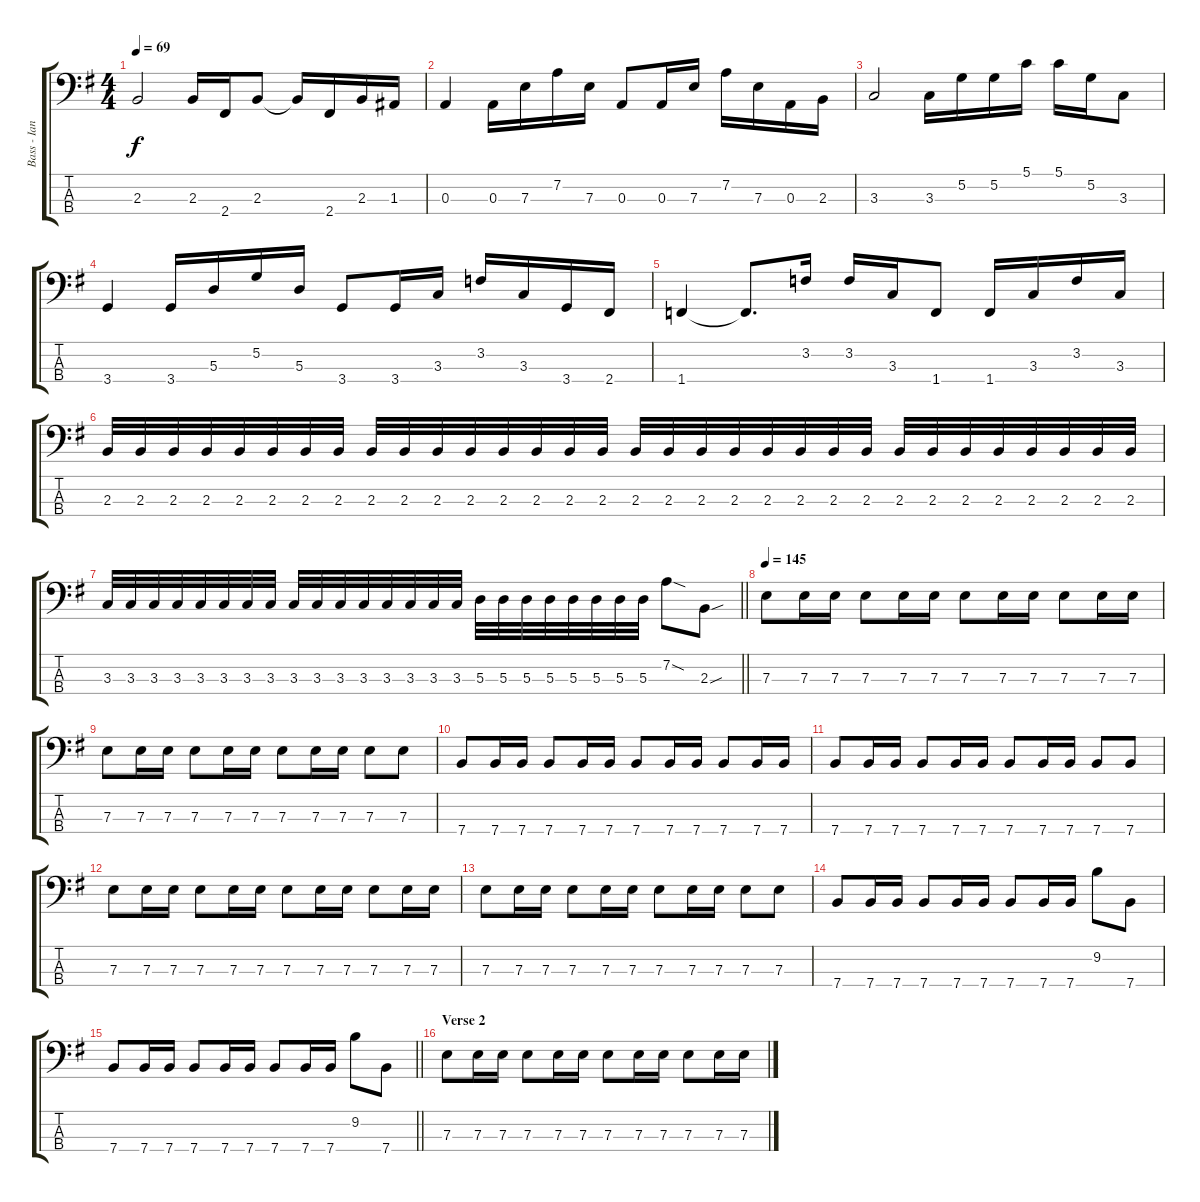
\track ("Bass - Ian Hill" "Bass - Ian") {instrument electricbassfinger}
\staff {score tabs}
\tuning (G2 D2 A1 E1) {hide}
\ts (4 4)
\tempo 69
\clef f4
\ks g
2.3.2{dy f} 2.3.16 2.4.16 2.3.8 2.3{t}.16 2.4.16 2.3.16 1.3.16 |
0.3.4 0.3.16 7.3.16 7.2.16 7.3.16 0.3.8 0.3.16 7.3.16 7.2.16 7.3.16 0.3.16 2.3.16 |
3.3.2 3.3.16 5.2.16 5.2.16 5.1.16 5.1.16 5.2.16 3.3.8 |
3.4.4 3.4.16 5.3.16 5.2.16 5.3.16 3.4.8 3.4.16 3.3.16 3.2.16 3.3.16 3.4.16 2.4.16 |
1.4.4 1.4{t}.8{d} 3.2.16 3.2.16 3.3.16 1.4.8 1.4.16 3.3.16 3.2.16 3.3.16 |
2.3.32 2.3.32 2.3.32 2.3.32 2.3.32 2.3.32 2.3.32 2.3.32 2.3.32 2.3.32 2.3.32 2.3.32 2.3.32 2.3.32 2.3.32 2.3.32 2.3.32 2.3.32 2.3.32 2.3.32 2.3.32 2.3.32 2.3.32 2.3.32 2.3.32 2.3.32 2.3.32 2.3.32 2.3.32 2.3.32 2.3.32 2.3.32 |
\barLineRight lightlight
3.3.32 3.3.32 3.3.32 3.3.32 3.3.32 3.3.32 3.3.32 3.3.32 3.3.32 3.3.32 3.3.32 3.3.32 3.3.32 3.3.32 3.3.32 3.3.32 5.3.32 5.3.32 5.3.32 5.3.32 5.3.32 5.3.32 5.3.32 5.3.32 7.2{sod}.8 2.3{sou}.8 |
\tempo 145
7.3.8 7.3.16 7.3.16 7.3.8 7.3.16 7.3.16 7.3.8 7.3.16 7.3.16 7.3.8 7.3.16 7.3.16 |
7.3.8 7.3.16 7.3.16 7.3.8 7.3.16 7.3.16 7.3.8 7.3.16 7.3.16 7.3.8 7.3.8 |
7.4.8 7.4.16 7.4.16 7.4.8 7.4.16 7.4.16 7.4.8 7.4.16 7.4.16 7.4.8 7.4.16 7.4.16 |
7.4.8 7.4.16 7.4.16 7.4.8 7.4.16 7.4.16 7.4.8 7.4.16 7.4.16 7.4.8 7.4.8 |
7.3.8 7.3.16 7.3.16 7.3.8 7.3.16 7.3.16 7.3.8 7.3.16 7.3.16 7.3.8 7.3.16 7.3.16 |
7.3.8 7.3.16 7.3.16 7.3.8 7.3.16 7.3.16 7.3.8 7.3.16 7.3.16 7.3.8 7.3.8 |
7.4.8 7.4.16 7.4.16 7.4.8 7.4.16 7.4.16 7.4.8 7.4.16 7.4.16 9.2.8 7.4.8 |
\barLineRight lightlight
7.4.8 7.4.16 7.4.16 7.4.8 7.4.16 7.4.16 7.4.8 7.4.16 7.4.16 9.2.8 7.4.8 |
\section ("" "Verse 2")
7.3.8 7.3.16 7.3.16 7.3.8 7.3.16 7.3.16 7.3.8 7.3.16 7.3.16 7.3.8 7.3.16 7.3.16
